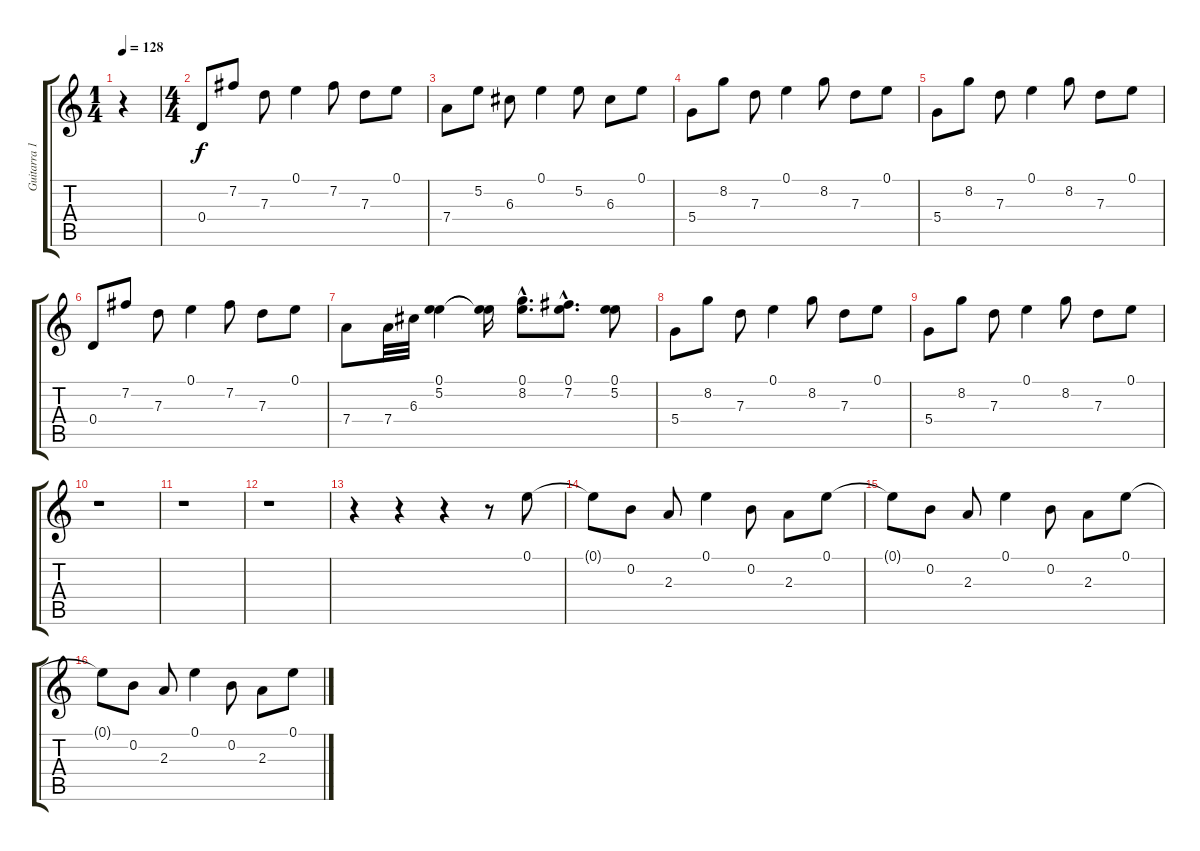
\track ("Guitarra 1" "Guitarra 1") {instrument electricguitarclean}
\staff {score tabs}
\tuning (E4 B3 G3 D3 A2 E2) {hide}
\ts (1 4)
\tempo 128
\clef g2
\ks c
r.4{dy f instrument electricguitarclean} |
\ts (4 4)
0.4.8 7.2.8 7.3.8 0.1.4 7.2.8 7.3.8 0.1.8 |
7.4.8 5.2.8 6.3.8 0.1.4 5.2.8 6.3.8 0.1.8 |
5.4.8 8.2.8 7.3.8 0.1.4 8.2.8 7.3.8 0.1.8 |
5.4.8 8.2.8 7.3.8 0.1.4 8.2.8 7.3.8 0.1.8 |
0.4.8 7.2.8 7.3.8 0.1.4 7.2.8 7.3.8 0.1.8 |
7.4.8 7.4.32 6.3.32 (0.1 5.2).4 (0.1{t} 5.2{t}).16 (0.1{hac} 8.2{hac}).8{d} (0.1{hac} 7.2{hac}).8{d} (0.1 5.2).8 |
5.4.8 8.2.8 7.3.8 0.1.4 8.2.8 7.3.8 0.1.8 |
5.4.8 8.2.8 7.3.8 0.1.4 8.2.8 7.3.8 0.1.8 |
r.1 |
r.1 |
r.1 |
r.4 r.4 r.4 r.8 0.1.8 |
0.1{t}.8 0.2.8 2.3.8 0.1.4 0.2.8 2.3.8 0.1.8 |
0.1{t}.8 0.2.8 2.3.8 0.1.4 0.2.8 2.3.8 0.1.8 |
0.1{t}.8 0.2.8 2.3.8 0.1.4 0.2.8 2.3.8 0.1.8
